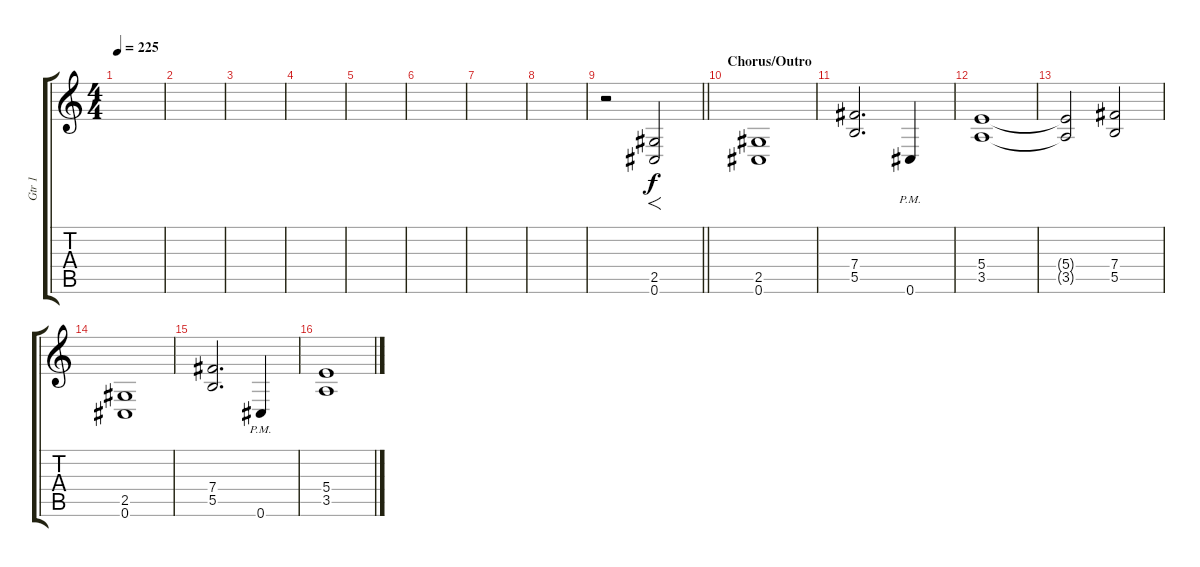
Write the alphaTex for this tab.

\track ("Gtr 1" "Gtr 1") {instrument distortionguitar}
\staff {score tabs}
\tuning (Db4 Ab3 E3 B2 Gb2 Db2) {hide}
\ts (4 4)
\tempo 225
\clef g2
\ks c
|
|
|
|
|
|
|
|
\barLineRight lightlight
r.2 (2.5 0.6).2{f} |
\section ("" "Chorus/Outro")
(2.5 0.6).1 |
(7.4 5.5).2{d} 0.6{pm}.4 |
(5.4 3.5).1 |
(5.4{t} 3.5{t}).2 (7.4 5.5).2 |
(2.5 0.6).1 |
(7.4 5.5).2{d} 0.6{pm}.4 |
(5.4 3.5).1
